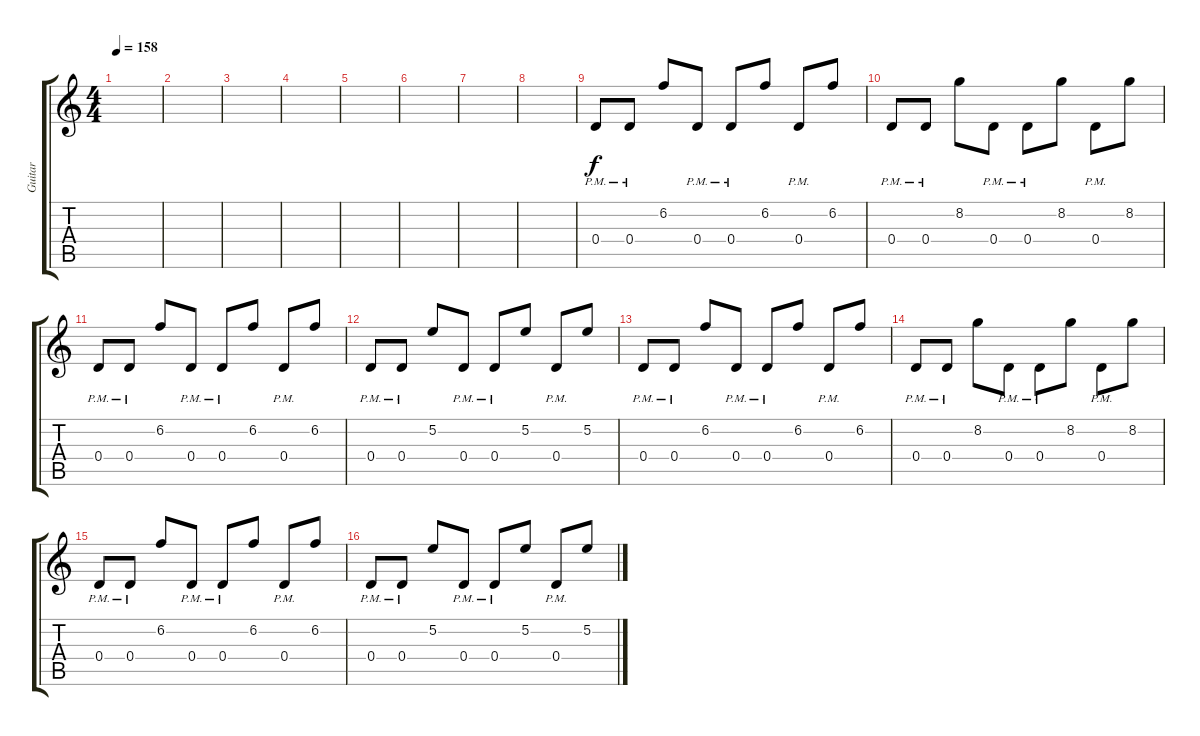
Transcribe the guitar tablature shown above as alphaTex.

\track ("Guitar" "Guitar") {instrument distortionguitar}
\staff {score tabs}
\tuning (E4 B3 G3 D3 A2 E2) {hide}
\ts (4 4)
\tempo 158
\clef g2
\ks c
|
|
|
|
|
|
|
|
0.4{pm}.8 0.4{pm}.8 6.2.8 0.4{pm}.8 0.4{pm}.8 6.2.8 0.4{pm}.8 6.2.8 |
0.4{pm}.8 0.4{pm}.8 8.2.8 0.4{pm}.8 0.4{pm}.8 8.2.8 0.4{pm}.8 8.2.8 |
0.4{pm}.8 0.4{pm}.8 6.2.8 0.4{pm}.8 0.4{pm}.8 6.2.8 0.4{pm}.8 6.2.8 |
0.4{pm}.8 0.4{pm}.8 5.2.8 0.4{pm}.8 0.4{pm}.8 5.2.8 0.4{pm}.8 5.2.8 |
0.4{pm}.8 0.4{pm}.8 6.2.8 0.4{pm}.8 0.4{pm}.8 6.2.8 0.4{pm}.8 6.2.8 |
0.4{pm}.8 0.4{pm}.8 8.2.8 0.4{pm}.8 0.4{pm}.8 8.2.8 0.4{pm}.8 8.2.8 |
0.4{pm}.8 0.4{pm}.8 6.2.8 0.4{pm}.8 0.4{pm}.8 6.2.8 0.4{pm}.8 6.2.8 |
0.4{pm}.8 0.4{pm}.8 5.2.8 0.4{pm}.8 0.4{pm}.8 5.2.8 0.4{pm}.8 5.2.8
